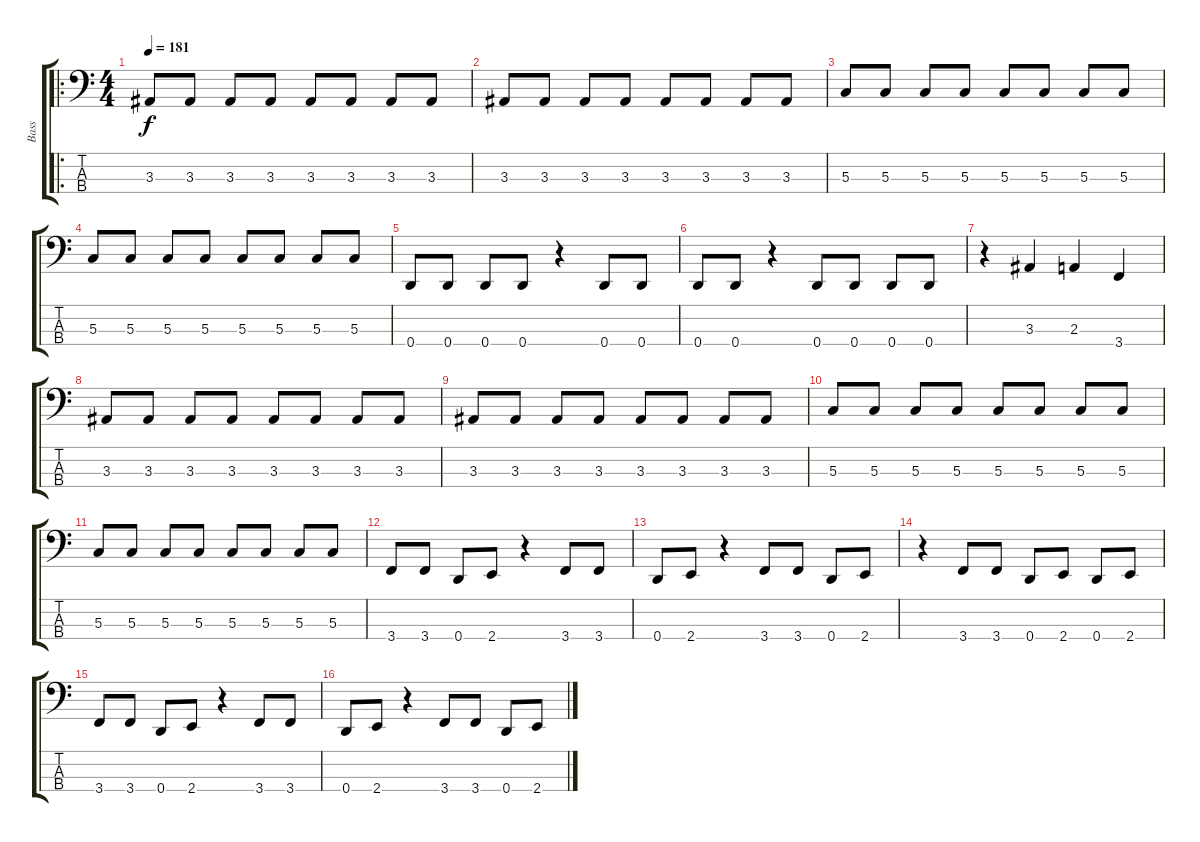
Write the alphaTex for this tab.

\track ("Bass" "Bass") {instrument electricbassfinger}
\staff {score tabs}
\tuning (F2 C2 G1 D1) {hide}
\ro
\ts (4 4)
\tempo 181
\clef f4
\ks c
3.3.8{dy f instrument electricbassfinger} 3.3.8 3.3.8 3.3.8 3.3.8 3.3.8 3.3.8 3.3.8 |
3.3.8 3.3.8 3.3.8 3.3.8 3.3.8 3.3.8 3.3.8 3.3.8 |
5.3.8 5.3.8 5.3.8 5.3.8 5.3.8 5.3.8 5.3.8 5.3.8 |
5.3.8 5.3.8 5.3.8 5.3.8 5.3.8 5.3.8 5.3.8 5.3.8 |
0.4.8 0.4.8 0.4.8 0.4.8 r.4 0.4.8 0.4.8 |
0.4.8 0.4.8 r.4 0.4.8 0.4.8 0.4.8 0.4.8 |
r.4 3.3.4 2.3.4 3.4.4 |
3.3.8 3.3.8 3.3.8 3.3.8 3.3.8 3.3.8 3.3.8 3.3.8 |
3.3.8 3.3.8 3.3.8 3.3.8 3.3.8 3.3.8 3.3.8 3.3.8 |
5.3.8 5.3.8 5.3.8 5.3.8 5.3.8 5.3.8 5.3.8 5.3.8 |
5.3.8 5.3.8 5.3.8 5.3.8 5.3.8 5.3.8 5.3.8 5.3.8 |
3.4.8 3.4.8 0.4.8 2.4.8 r.4 3.4.8 3.4.8 |
0.4.8 2.4.8 r.4 3.4.8 3.4.8 0.4.8 2.4.8 |
r.4 3.4.8 3.4.8 0.4.8 2.4.8 0.4.8 2.4.8 |
3.4.8 3.4.8 0.4.8 2.4.8 r.4 3.4.8 3.4.8 |
0.4.8 2.4.8 r.4 3.4.8 3.4.8 0.4.8 2.4.8
